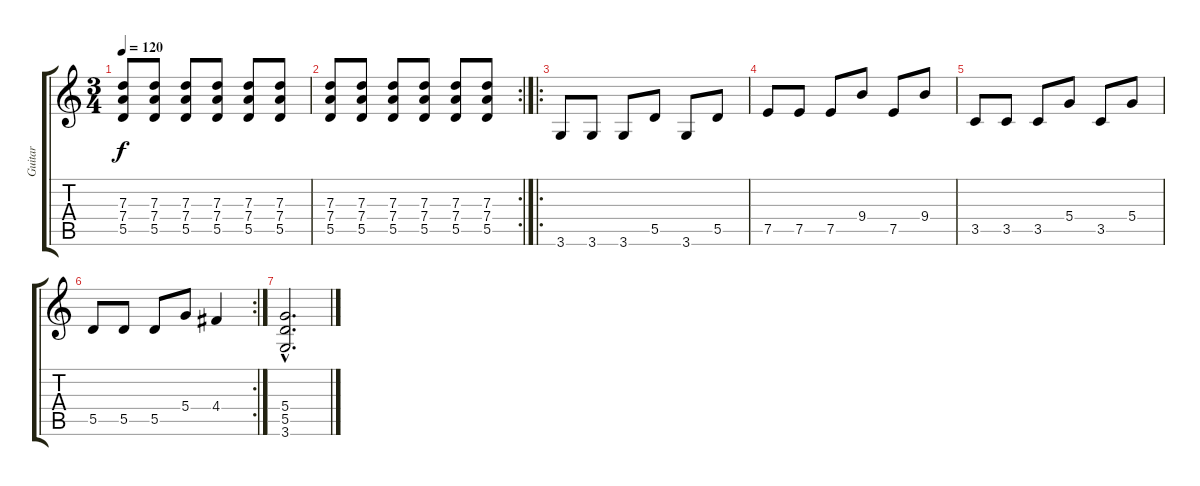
\track ("Guitar" "Guitar") {instrument distortionguitar}
\staff {score tabs}
\tuning (E4 B3 G3 D3 A2 E2) {hide}
\ts (3 4)
\tempo 120
\clef g2
\ks c
(7.3 7.4 5.5).8{dy f} (7.3 7.4 5.5).8 (7.3 7.4 5.5).8 (7.3 7.4 5.5).8 (7.3 7.4 5.5).8 (7.3 7.4 5.5).8 |
\rc 2
(7.3 7.4 5.5).8 (7.3 7.4 5.5).8 (7.3 7.4 5.5).8 (7.3 7.4 5.5).8 (7.3 7.4 5.5).8 (7.3 7.4 5.5).8 |
\ro
3.6.8 3.6.8 3.6.8 5.5.8 3.6.8 5.5.8 |
7.5.8 7.5.8 7.5.8 9.4.8 7.5.8 9.4.8 |
3.5.8 3.5.8 3.5.8 5.4.8 3.5.8 5.4.8 |
\rc 2
5.5.8 5.5.8 5.5.8 5.4.8 4.4.4 |
(5.4{hac} 5.5{hac} 3.6{hac}).2{d}
